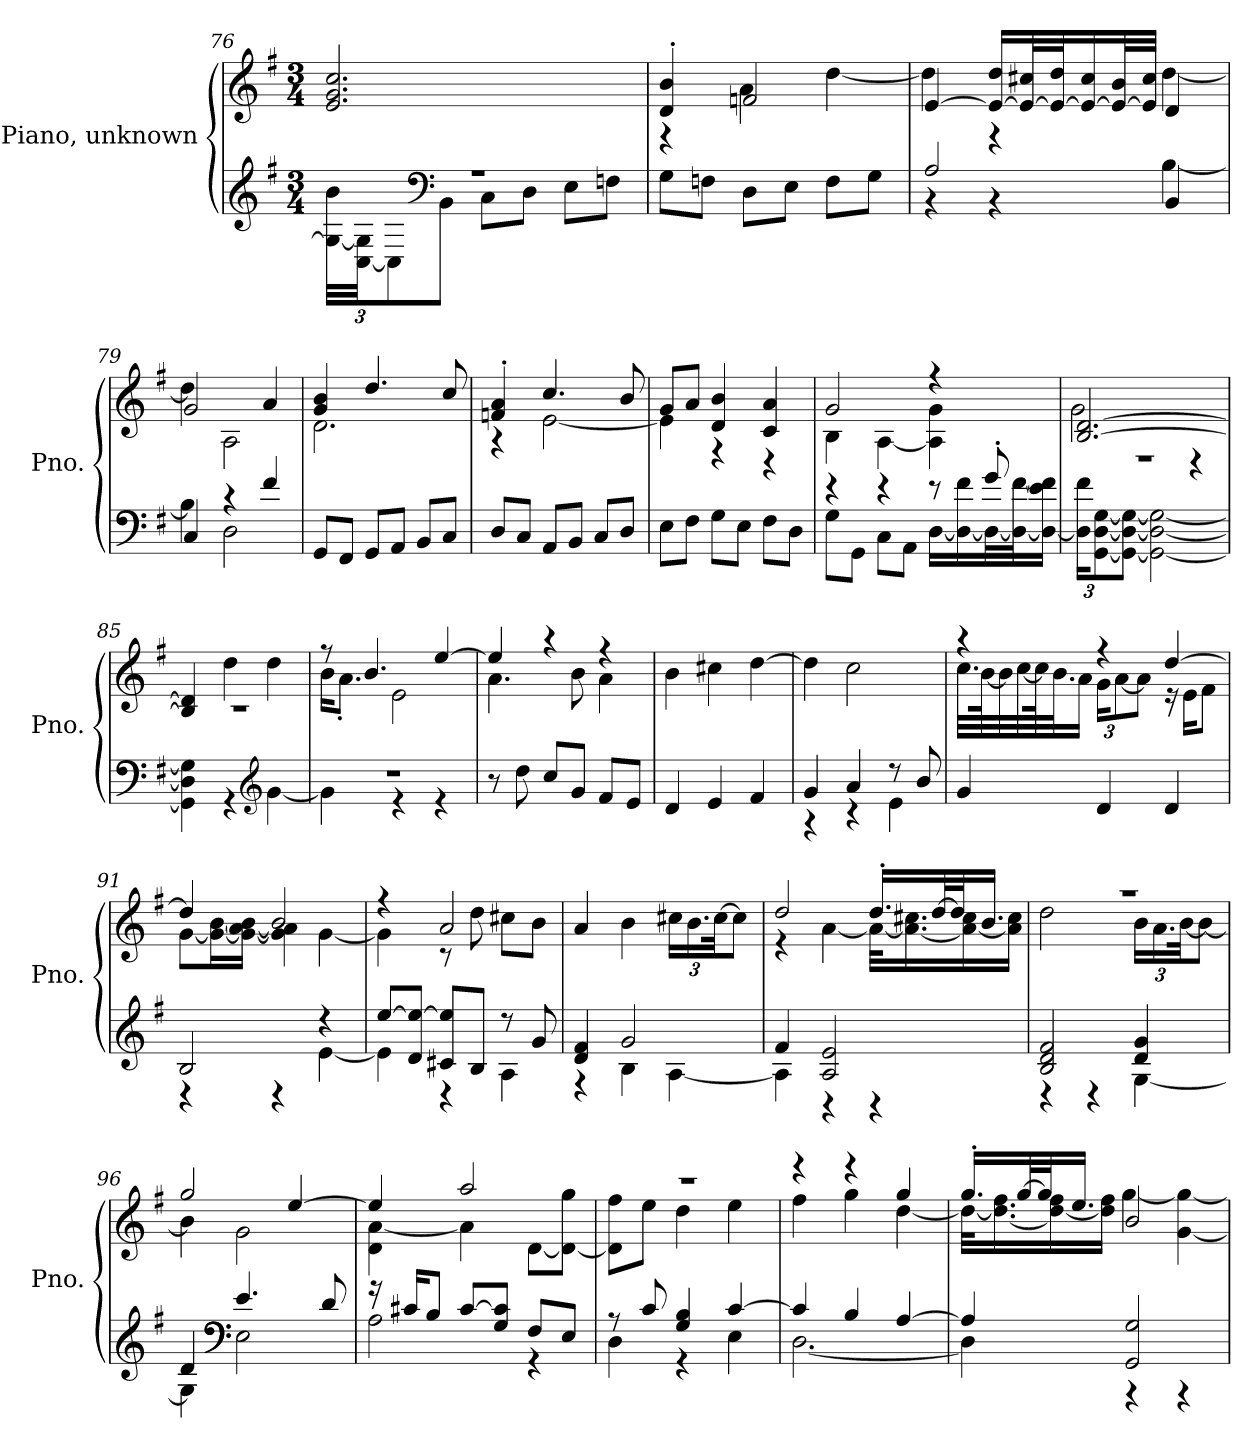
**kern	**kern
*part1	*part1
*staff2	*staff1
*I"Piano, unknown	*
*I'Pno.	*
*clefG2	*clefG2
*k[f#]	*k[f#]
*M3/4	*M3/4
=76	=76
*^	*
*	*Xbrackettup	*
2.r	48G\_ 48b\LLL	2.e/ 2.g/ 2.cc/
.	[48C\ 48G\]JJ	.
.	12C\]	.
*clefF4	*	*
.	8BB\J	.
.	8C\L	.
.	8D\J	.
.	8E\L	.
.	8Fn\J	.
*v	*v	*
=77	=77
*	*^
8G\L	4d/' 4b/'	4r
8Fn\J	.	.
8D\L	2fn/	4a\
8E\J	.	.
8F\L	.	[4dd\
8G\J	.	.
!!LO:LB:g=z	!!
=78	=78	=78
*^	*	*
2A/	4r	[4e/	4dd\]
.	4r	16e/_ 16dd/LL	4r
.	.	32e/_ 32cc#X/L	.
.	.	32e/_ 32dd/J	.
.	.	16e/_ 16cc#/	.
.	.	32e/_ 32b/L	.
.	.	32e/] 32cc#/JJJ	.
4BB/	[4B\	4d/	[4dd\
=79	=79	=79	=79
4C/	4B\]	2g/	4dd\]
4r	2D\	.	2A\
4f#/	.	4a/	.
*v	*v	*	*
=80	=80	=80
8GG/L	4g/ 4b/	2.d\
8FF#/J	.	.
8GG/L	4.dd/	.
8AA/J	.	.
8BB/L	.	.
8C/J	8cc/	.
=81	=81	=81
8D/L	4fn/' 4a/'	4r
8C/J	.	.
8AA/L	4.cc/	[2e\
8BB/J	.	.
8C/L	.	.
8D/J	8b/	.
=82	=82	=82
8E\L	8g/L	4e\]
8F#\J	8a/J	.
8G\L	4d/ 4b/	4r
8E\J	.	.
8F#\L	4c/ 4a/	4r
8D\J	.	.
!!LO:LB:g=z	!!
=83	=83	=83
*^	*	*
4r	8G\L	2g/	4B\
.	8GG\J	.	.
4r	8C\L	.	[4A\
.	8AA\J	.	.
8r	[16D\LL	4r	4A\] 4g\
.	16D\_ 16f#\	.	.
8g'/	32D\L_	.	.
.	32D\_ [32f#\J	.	.
.	16D\_ 16e\ 16f#\]JJ	.	.
=84	=84	=84	=84
2.r	24D\] 24f#\KL	[2.B/ [2.d/	2g\
.	[12GG\ [12D\ [12G\	.	.
.	8GG\_ 8D\_ 8G\_J	.	.
.	2GG\_ 2D\_ 2G\_	.	.
.	.	.	4r
*	*	*v	*v
=85	=85	=85
2.r	4GG\] 4D\] 4G\]	4B/] 4d/]
.	4r	4dd\
*clefG2	*	*
.	[4g\	4dd\
=86	=86	=86
*	*	*^
2.r	4g\]	8r	16b\KL
.	.	.	8.a'\J
.	.	4.b/	.
.	4r	.	2e\
.	4r	[4ee/	.
*v	*v	*	*
=87	=87	=87
8r	4ee/]	4.a\
8dd\	.	.
8cc/L	4r	.
8g/J	.	8b\
8f#/L	4r	4a\
8e/J	.	.
*	*v	*v
=88	=88
4d/	4b\
4e/	4cc#X\
4f#/	[4dd\
!!LO:LB:g=z
=89	=89
*^	*
4g/	4r	4dd\]
4a/	4r	2cc\
8r	4e\	.
8b/	.	.
*v	*v	*
=90	=90
*	*^
4g/	4r	32.cc\LLL
.	.	[64b\K
.	.	32b\]
.	.	[32cc\
.	.	64cc\K]
.	.	32.b\J
.	.	16a\JJ
*	*	*Xbrackettup
4d/	4r	24g\KL
.	.	[12a\
.	.	8a\J]
4d/	[4dd/	16r
.	.	16e\KL
.	.	8f#\J
=91	=91	=91
*^	*	*
2B/	4r	4dd/]	[8g\L
.	.	.	16g\_ [16b\L
.	.	.	16g\_ [16a\ 16b\]JJ
.	4r	2b/	4g\] 4a\]
4r	[4e\	.	[4g\
=92	=92	=92	=92
[8ee/L	4e\]	4r	4g\]
8d/ 8ee/_J	.	.	.
8c#X/ 8ee/]L	4r	2a/	8r
8B/J	.	.	8dd\
8r	4A\	.	8cc#X\L
8g/	.	.	8b\J
*	*	*v	*v
!!LO:LB:g=z
=93	=93	=93
4d/ 4f#/	4r	4a/
2g/	4B\	4b\
.	[4A\	24cc#X\LL
.	.	24.b\
.	.	[48cc#\JK
.	.	8cc#\J]
=94	=94	=94
*	*	*^
4f#/	4A\]	2dd/	4r
2A/ 2e/	4r	.	[4a\
.	4r	16.dd'/LL	32a\KLL_
.	.	.	16.a\_ 16.cc#X\
.	.	[32dd/L	.
.	.	32dd/J]	16a\_ 16cc#\
.	.	16.b/JJ	.
.	.	.	16a\] 16cc#\JJ
=95	=95	=95	=95
2B/ 2d/ 2f#/	4r	2.r	2dd\
.	4r	.	.
4d/ 4g/	[4G\	.	24b\LL
.	.	.	24.a\
.	.	.	[48b\JK
.	.	.	8b\J_
=96	=96	=96	=96
4d/	4G\]	2gg/	4b\]
*clefF4	*	*	*
4.e/	2E\	.	2g\
.	.	[4ee/	.
8d/	.	.	.
!!LO:PB:g=z	!!
=97	=97	=97	=97
16r	2A\	4ee/]	4d\ [4a\
16c#X/KL	.	.	.
8B/J	.	.	.
[8c#/L	.	2aa/	4a\]
8G/ 8c#/]J	.	.	.
8F#/L	4r	.	[8d\L
8E/J	.	.	8d\_ 8gg\J
=98	=98	=98	=98
8r	4D\	2.r	8d\] 8ff#\L
8c/	.	.	8ee\J
4G/ 4B/	4r	.	4dd\
[4c/	4E\	.	4ee\
=99	=99	=99	=99
4c/]	[2.D\	4r	4ff#\
4B/	.	4r	4gg\
[4A/	.	4gg/	[4dd\
=100	=100	=100	=100
4A/]	4D\]	16.gg'/LL	32dd\KLL_
.	.	.	16.dd\_ 16.ff#\
.	.	[32gg/L	.
.	.	32gg/J]	16dd\_ 16ff#\
.	.	16.ee/JJ	.
.	.	.	16dd\] 16ff#\JJ
2GG/ 2G/	4r	2b/	[4gg\
.	4r	.	[4g\ 4gg\_
*v	*v	*	*
*	*v	*v
=	=
*-	*-
